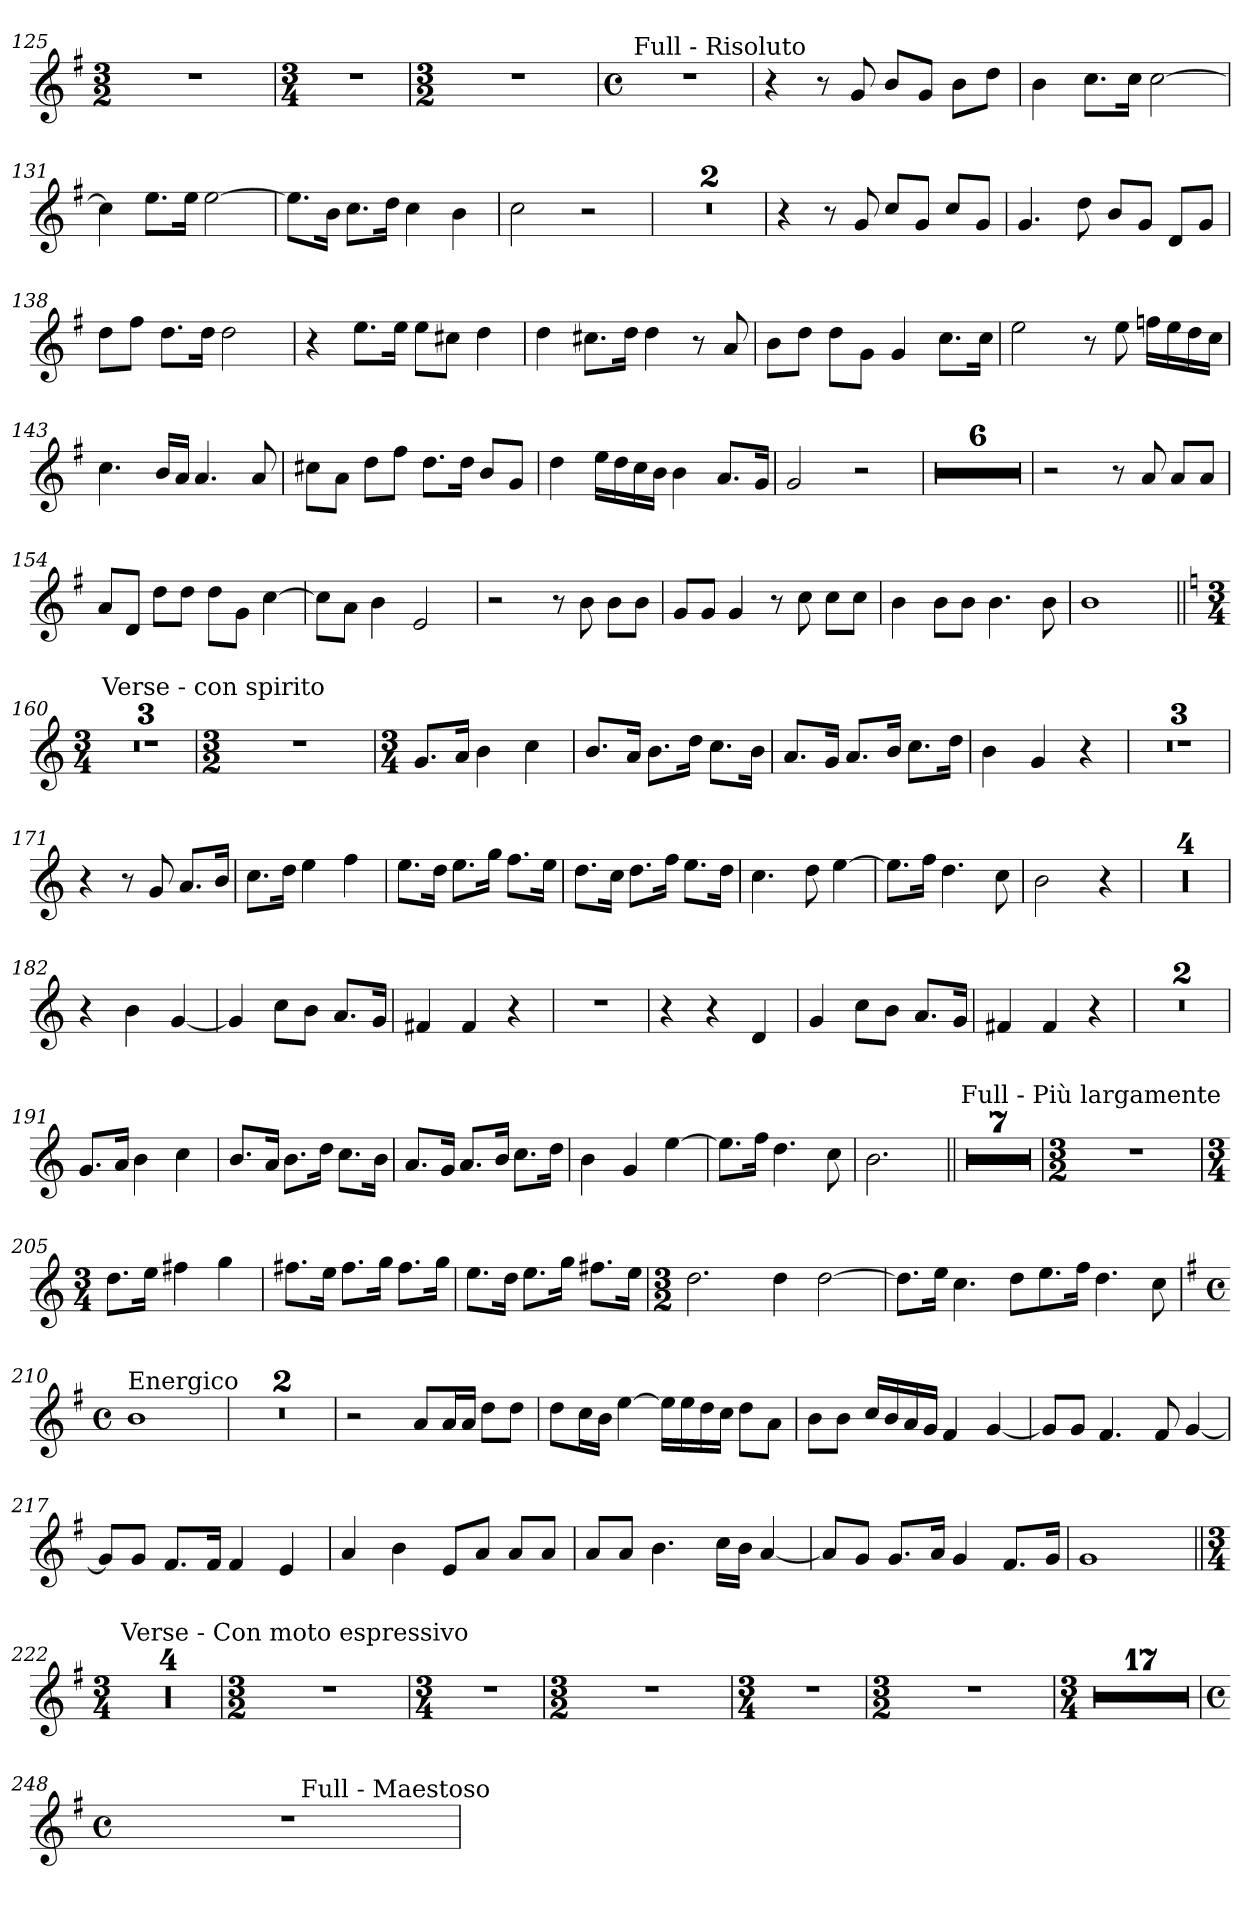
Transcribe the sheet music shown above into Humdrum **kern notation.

**kern
*part1
*staff1
*clefG2
*k[f#]
*G:
*M3/2
=125
1.r
!!LO:LB:g=z
=126
*M3/4
2.r
=127
*M3/2
1.r
=128
*M4/4
*met(c)
!LO:TX:a:t=Full - Risoluto
1r
=129
4r
8r
8g/
8b/L
8g/J
8b\L
8dd\J
=130
4b\
8.cc\L
16cc\Jk
[2cc\
=131
4cc\]
8.ee\L
16ee\Jk
[2ee\
=132
8.ee\L]
16b\Jk
8.cc\L
16dd\Jk
4cc\
4b\
!!LO:LB:g=z
=133
2cc\
2r
=134
1r
=135
1r
=136
4r
8r
8g/
8cc/L
8g/J
8cc/L
8g/J
=137
4.g/
8dd\
8b/L
8g/J
8d/L
8g/J
=138
8dd\L
8ff#\J
8.dd\L
16dd\Jk
2dd\
=139
4r
8.ee\L
16ee\Jk
8ee\L
8cc#X\J
4dd\
=140
4dd\
8.cc#X\L
16dd\Jk
4dd\
8r
8a/
!!LO:LB:g=z
=141
8b\L
8dd\J
8dd\L
8g\J
4g/
8.cc\L
16cc\Jk
=142
2ee\
8r
8ee\
16ffn\LL
16ee\
16dd\
16cc\JJ
=143
4.cc\
16b/LL
16a/JJ
4.a/
8a/
=144
8cc#X\L
8a\J
8dd\L
8ff#\J
8.dd\L
16dd\Jk
8b/L
8g/J
=145
4dd\
16ee\LL
16dd\
16cc\
16b\JJ
4b\
8.a/L
16g/Jk
=146
2g/
2r
!!LO:LB:g=z
=147
1r
=148
1r
=149
1r
=150
1r
=151
1r
=152
1r
=153
2r
8r
8a/
8a/L
8a/J
=154
8a/L
8d/J
8dd\L
8dd\J
8dd\L
8g\J
[4cc\
=155
8cc\L]
8a\J
4b\
2e/
=156
2r
8r
8b\
8b\L
8b\J
=157
8g/L
8g/J
4g/
8r
8cc\
8cc\L
8cc\J
=158
4b\
8b\L
8b\J
4.b\
8b\
!!LO:LB:g=z
=159
1b
=160||
*k[]
*C:
*M3/4
!LO:TX:a:t=Verse - con spirito
2.r
=161
2.r
=162
2.r
=163
*M3/2
1.r
=164
*M3/4
8.g/L
16a/Jk
4b\
4cc\
=165
8.b/L
16a/Jk
8.b\L
16dd\Jk
8.cc\L
16b\Jk
=166
8.a/L
16g/Jk
8.a/L
16b/Jk
8.cc\L
16dd\Jk
=167
4b\
4g/
4r
!!LO:PB:g=z
=168
2.r
=169
2.r
=170
2.r
=171
4r
8r
8g/
8.a/L
16b/Jk
=172
8.cc\L
16dd\Jk
4ee\
4ff\
=173
8.ee\L
16dd\Jk
8.ee\L
16gg\Jk
8.ff\L
16ee\Jk
=174
8.dd\L
16cc\Jk
8.dd\L
16ff\Jk
8.ee\L
16dd\Jk
=175
4.cc\
8dd\
[4ee\
=176
8.ee\L]
16ff\Jk
4.dd\
8cc\
=177
2b\
4r
!!LO:LB:g=z
=178
2.r
=179
2.r
=180
2.r
=181
2.r
=182
4r
4b\
[4g/
=183
4g/]
8cc\L
8b\J
8.a/L
16g/Jk
=184
4f#X/
4f#/
4r
=185
2.r
=186
4r
4r
4d/
=187
4g/
8cc\L
8b\J
8.a/L
16g/Jk
=188
4f#X/
4f#/
4r
!!LO:LB:g=z
=189
2.r
=190
2.r
=191
8.g/L
16a/Jk
4b\
4cc\
=192
8.b/L
16a/Jk
8.b\L
16dd\Jk
8.cc\L
16b\Jk
=193
8.a/L
16g/Jk
8.a/L
16b/Jk
8.cc\L
16dd\Jk
=194
4b\
4g/
[4ee\
=195
8.ee\L]
16ff\Jk
4.dd\
8cc\
=196
2.b\
=197||
!LO:TX:a:t=Full - Più largamente
2.r
=198
2.r
=199
2.r
=200
2.r
=201
2.r
=202
2.r
=203
2.r
!!LO:LB:g=z
=204
*M3/2
1.r
=205
*M3/4
8.dd\L
16ee\Jk
4ff#X\
4gg\
=206
8.ff#X\L
16ee\Jk
8.ff#\L
16gg\Jk
8.ff#\L
16gg\Jk
=207
8.ee\L
16dd\Jk
8.ee\L
16gg\Jk
8.ff#X\L
16ee\Jk
=208
*M3/2
2.dd\
4dd\
[2dd\
=209
8.dd\L]
16ee\Jk
4.cc\
8dd\L
8.ee\
16ff\Jk
4.dd\
8cc\
!!LO:LB:g=z
=210
*k[f#]
*G:
*M4/4
*met(c)
!LO:TX:a:t=Energico
1b
=211
1r
=212
1r
=213
2r
8a/L
16a/L
16a/JJ
8dd\L
8dd\J
=214
8dd\L
16cc\L
16b\JJ
[4ee\
16ee\LL]
16ee\
16dd\
16cc\JJ
8dd\L
8a\J
=215
8b\L
8b\J
16cc/LL
16b/
16a/
16g/JJ
4f#/
[4g/
=216
8g/L]
8g/J
4.f#/
8f#/
[4g/
=217
8g/L]
8g/J
8.f#/L
16f#/Jk
4f#/
4e/
!!LO:LB:g=z
=218
4a/
4b\
8e/L
8a/J
8a/L
8a/J
=219
8a/L
8a/J
4.b\
16cc\LL
16b\JJ
[4a/
=220
8a/L]
8g/J
8.g/L
16a/Jk
4g/
8.f#/L
16g/Jk
=221
1g
=222||
*M3/4
!LO:TX:a:t=Verse - Con moto espressivo
2.r
=223
2.r
=224
2.r
=225
2.r
!!LO:LB:g=z
=226
*M3/2
1.r
=227
*M3/4
2.r
=228
*M3/2
1.r
=229
*M3/4
2.r
=230
*M3/2
1.r
=231
*M3/4
2.r
=232
2.r
=233
2.r
=234
2.r
=235
2.r
=236
2.r
=237
2.r
=238
2.r
=239
2.r
=240
2.r
=241
2.r
=242
2.r
=243
2.r
=244
2.r
=245
2.r
=246
2.r
=247
2.r
=248
*M4/4
*met(c)
*^
1r	2ryy
.	4ryy
.	8ryy
.	32ryy
!	!LO:TX:a:t=Full - Maestoso
.	16.ryy
*v	*v
=
*-
